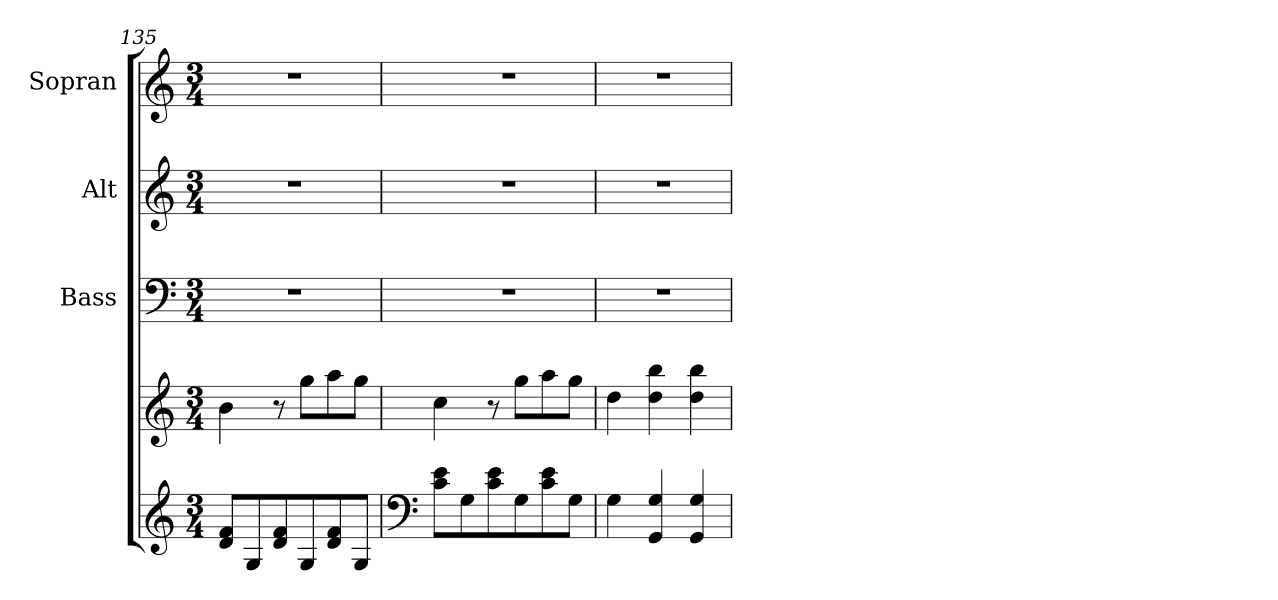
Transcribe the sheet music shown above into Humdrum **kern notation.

**kern	**kern	**kern	**kern	**kern
*part4	*part4	*part3	*part2	*part1
*staff5	*staff4	*staff3	*staff2	*staff1
*	*	*I"Bass	*I"Alt	*I"Sopran
*	*	*I'B.	*I'A.	*I'S.
*clefG2	*clefG2	*clefF4	*clefG2	*clefG2
*k[]	*k[]	*k[]	*k[]	*k[]
*C:	*C:	*C:	*C:	*C:
*M3/4	*M3/4	*M3/4	*M3/4	*M3/4
=135	=135	=135	=135	=135
8d/ 8f/L	4b\	2.r	2.r	2.r
8G/	.	.	.	.
8d/ 8f/	8r	.	.	.
8G/	8gg\L	.	.	.
8d/ 8f/	8aa\	.	.	.
8G/J	8gg\J	.	.	.
=136	=136	=136	=136	=136
*clefF4	*	*	*	*
8c\ 8e\L	4cc\	2.r	2.r	2.r
8G\	.	.	.	.
8c\ 8e\	8r	.	.	.
8G\	8gg\L	.	.	.
8c\ 8e\	8aa\	.	.	.
8G\J	8gg\J	.	.	.
=137	=137	=137	=137	=137
4G\	4dd\	2.r	2.r	2.r
4GG/ 4G/	4dd\ 4bb\	.	.	.
4GG/ 4G/	4dd\ 4bb\	.	.	.
=	=	=	=	=
*-	*-	*-	*-	*-
